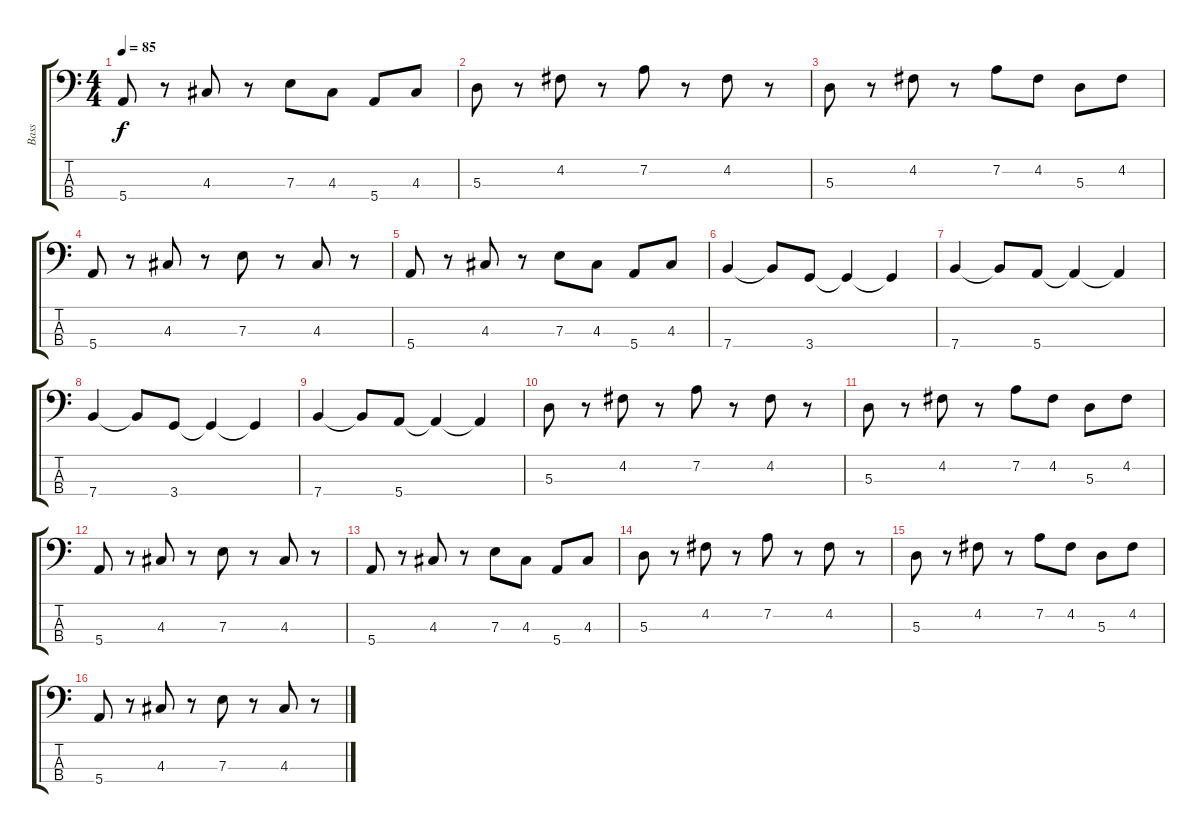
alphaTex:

\track ("Bass" "Bass") {instrument electricbassfinger}
\staff {score tabs}
\tuning (G2 D2 A1 E1) {hide}
\ts (4 4)
\tempo 85
\clef f4
\ks c
5.4.8{dy f} r.8 4.3.8 r.8 7.3.8 4.3.8 5.4.8 4.3.8 |
5.3.8 r.8 4.2.8 r.8 7.2.8 r.8 4.2.8 r.8 |
5.3.8 r.8 4.2.8 r.8 7.2.8 4.2.8 5.3.8 4.2.8 |
5.4.8 r.8 4.3.8 r.8 7.3.8 r.8 4.3.8 r.8 |
5.4.8 r.8 4.3.8 r.8 7.3.8 4.3.8 5.4.8 4.3.8 |
7.4.4 7.4{t}.8 3.4.8 3.4{t}.4 3.4{t}.4 |
7.4.4 7.4{t}.8 5.4.8 5.4{t}.4 5.4{t}.4 |
7.4.4 7.4{t}.8 3.4.8 3.4{t}.4 3.4{t}.4 |
7.4.4 7.4{t}.8 5.4.8 5.4{t}.4 5.4{t}.4 |
5.3.8 r.8 4.2.8 r.8 7.2.8 r.8 4.2.8 r.8 |
5.3.8 r.8 4.2.8 r.8 7.2.8 4.2.8 5.3.8 4.2.8 |
5.4.8 r.8 4.3.8 r.8 7.3.8 r.8 4.3.8 r.8 |
5.4.8 r.8 4.3.8 r.8 7.3.8 4.3.8 5.4.8 4.3.8 |
5.3.8 r.8 4.2.8 r.8 7.2.8 r.8 4.2.8 r.8 |
5.3.8 r.8 4.2.8 r.8 7.2.8 4.2.8 5.3.8 4.2.8 |
5.4.8 r.8 4.3.8 r.8 7.3.8 r.8 4.3.8 r.8
